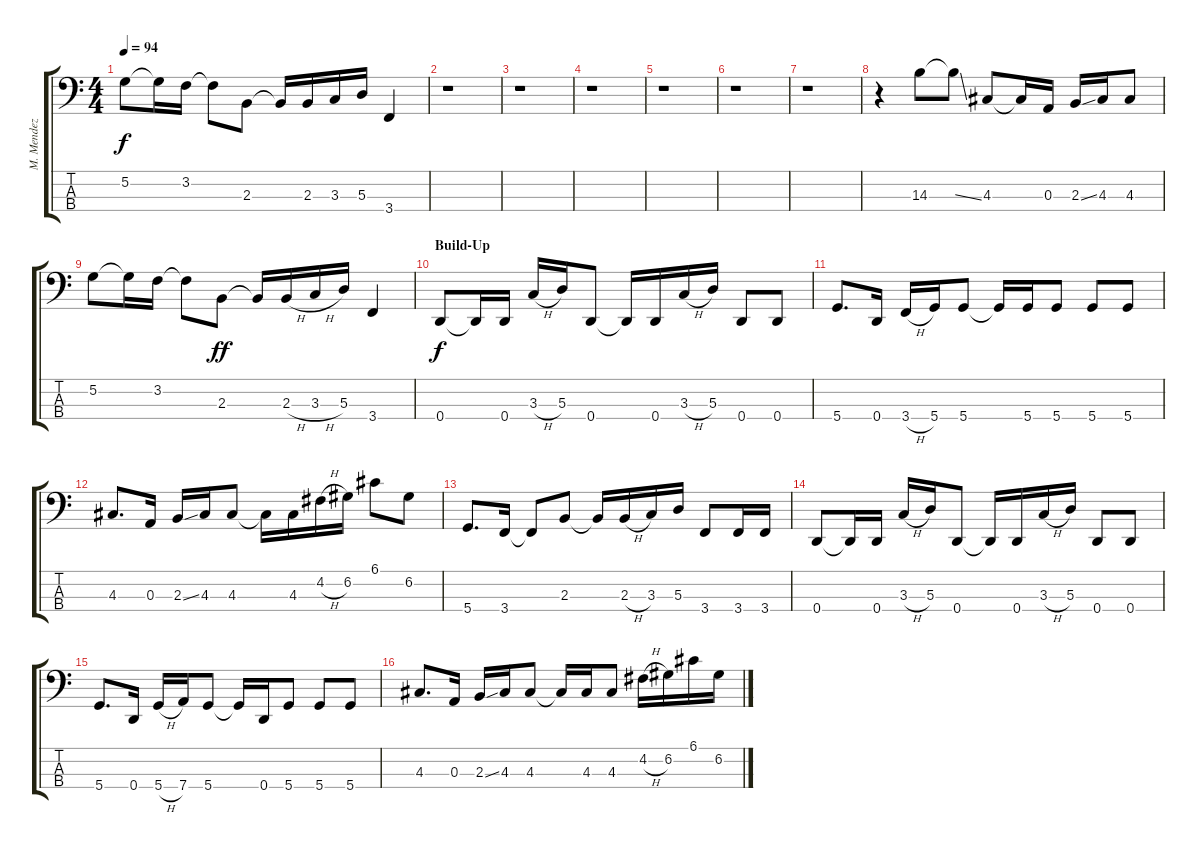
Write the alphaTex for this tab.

\track ("M. Mendez" "M. Mendez") {instrument electricbassfinger}
\staff {score tabs}
\tuning (G2 D2 A1 D1) {hide}
\ts (4 4)
\tempo 94
\clef f4
\ks c
5.2.8{dy f} 5.2{t}.16 3.2.16 3.2{t}.8 2.3.8 2.3{t}.16 2.3.16 3.3.16 5.3.16 3.4.4 |
r.1 |
r.1 |
r.1 |
r.1 |
r.1 |
r.1 |
r.4 14.3.8 14.3{ss t}.8 4.3.8 4.3{t}.16 0.3.16 2.3{ss}.16 4.3.16 4.3.8 |
5.2.8 5.2{t}.16 3.2.16 3.2{t}.8 2.3.8{dy ff} 2.3{t}.16 2.3{h}.16 3.3{h}.16 5.3.16 3.4.4 |
\section ("" "Build-Up")
0.4.8{dy f} 0.4{t}.16 0.4.16 3.3{h}.16 5.3.16 0.4.8 0.4{t}.16 0.4.16 3.3{h}.16 5.3.16 0.4.8 0.4.8 |
5.4.8{d} 0.4.16 3.4{h}.16 5.4.16 5.4.8 5.4{t}.16 5.4.16 5.4.8 5.4.8 5.4.8 |
4.3.8{d} 0.3.16 2.3{ss}.16 4.3.16 4.3.8 4.3{t}.16 4.3.16 4.2{h}.16 6.2.16 6.1.8 6.2.8 |
5.4.8{d} 3.4.16 3.4{t}.8 2.3.8 2.3{t}.16 2.3{h}.16 3.3.16 5.3.16 3.4.8 3.4.16 3.4.16 |
0.4.8 0.4{t}.16 0.4.16 3.3{h}.16 5.3.16 0.4.8 0.4{t}.16 0.4.16 3.3{h}.16 5.3.16 0.4.8 0.4.8 |
5.4.8{d} 0.4.16 5.4{h}.16 7.4.16 5.4.8 5.4{t}.16 0.4.16 5.4.8 5.4.8 5.4.8 |
4.3.8{d} 0.3.16 2.3{ss}.16 4.3.16 4.3.8 4.3{t}.16 4.3.16 4.3.8 4.2{h}.16 6.2.16 6.1.16 6.2.16
